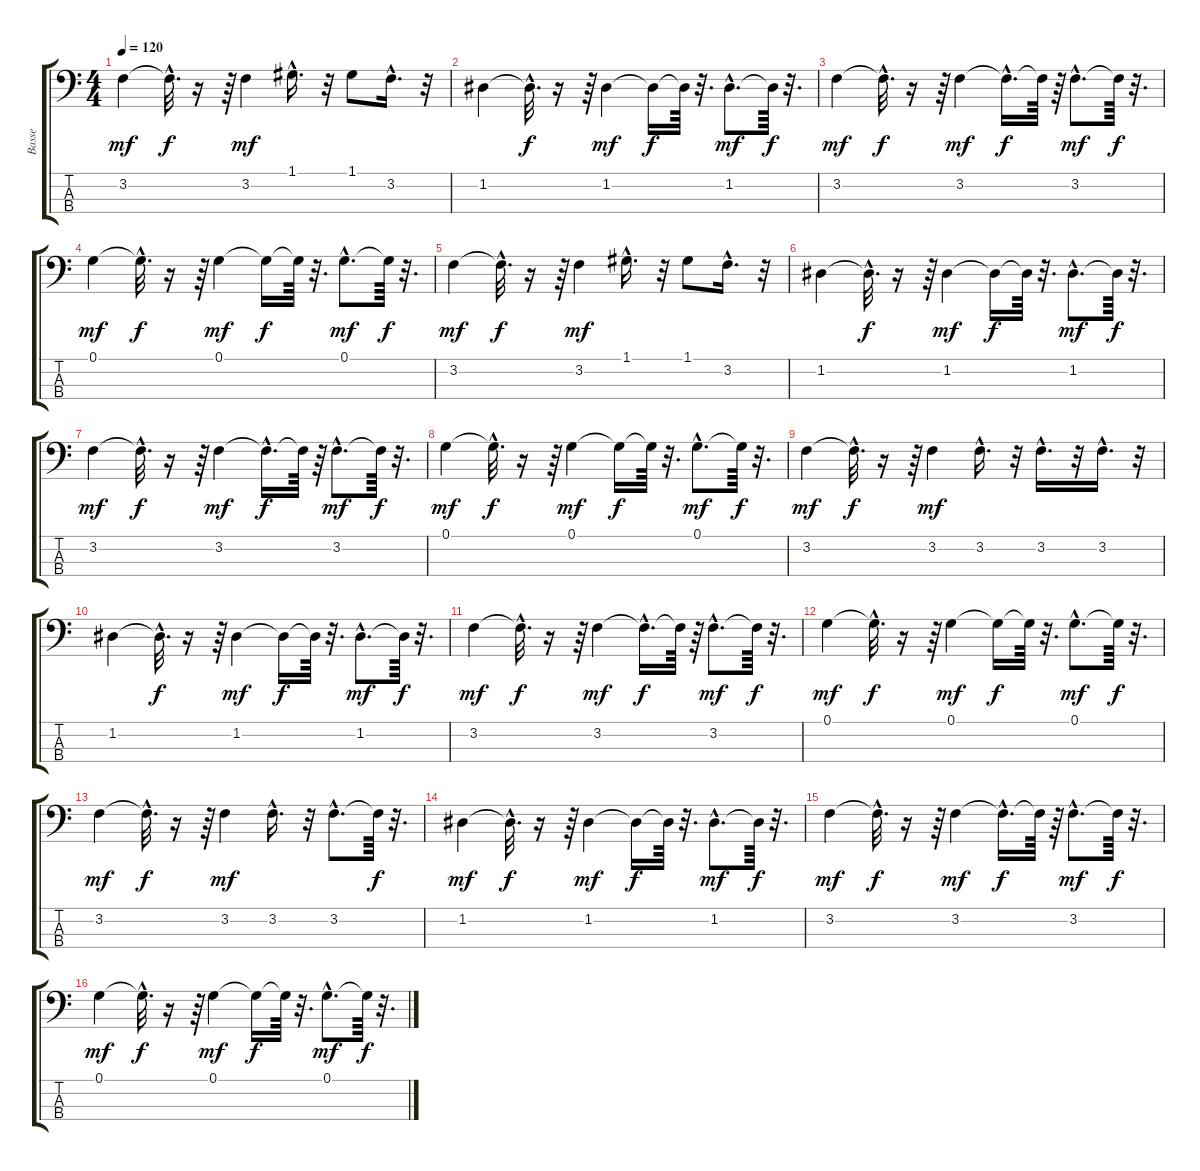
\track ("Basse" "Basse") {instrument acousticbass}
\staff {score tabs}
\tuning (G2 D2 A1 E1) {hide}
\ts (4 4)
\tempo 120
\clef f4
\ks c
3.2.4{dy mf} 3.2{hac t}.32{d dy f} r.16 r.64 3.2.4{dy mf} 1.1{hac}.16{d} r.32 1.1.8 3.2{hac}.16{d} r.32 |
1.2.4 1.2{hac t}.32{d dy f} r.16 r.64 1.2.4{dy mf} 1.2{t}.16{dy f} 1.2{t}.64 r.32{d} 1.2{hac}.8{d dy mf} 1.2{t}.64{dy f} r.32{d} |
3.2.4{dy mf} 3.2{hac t}.32{d dy f} r.16 r.64 3.2.4{dy mf} 3.2{hac t}.16{d dy f} 3.2{t}.64 r.64 3.2{hac}.8{d dy mf} 3.2{t}.64{dy f} r.32{d} |
0.1.4{dy mf} 0.1{hac t}.32{d dy f} r.16 r.64 0.1.4{dy mf} 0.1{t}.16{dy f} 0.1{t}.64 r.32{d} 0.1{hac}.8{d dy mf} 0.1{t}.64{dy f} r.32{d} |
3.2.4{dy mf} 3.2{hac t}.32{d dy f} r.16 r.64 3.2.4{dy mf} 1.1{hac}.16{d} r.32 1.1.8 3.2{hac}.16{d} r.32 |
1.2.4 1.2{hac t}.32{d dy f} r.16 r.64 1.2.4{dy mf} 1.2{t}.16{dy f} 1.2{t}.64 r.32{d} 1.2{hac}.8{d dy mf} 1.2{t}.64{dy f} r.32{d} |
3.2.4{dy mf} 3.2{hac t}.32{d dy f} r.16 r.64 3.2.4{dy mf} 3.2{hac t}.16{d dy f} 3.2{t}.64 r.64 3.2{hac}.8{d dy mf} 3.2{t}.64{dy f} r.32{d} |
0.1.4{dy mf} 0.1{hac t}.32{d dy f} r.16 r.64 0.1.4{dy mf} 0.1{t}.16{dy f} 0.1{t}.64 r.32{d} 0.1{hac}.8{d dy mf} 0.1{t}.64{dy f} r.32{d} |
3.2.4{dy mf} 3.2{hac t}.32{d dy f} r.16 r.64 3.2.4{dy mf} 3.2{hac}.16{d} r.32 3.2{hac}.16{d} r.32 3.2{hac}.16{d} r.32 |
1.2.4 1.2{hac t}.32{d dy f} r.16 r.64 1.2.4{dy mf} 1.2{t}.16{dy f} 1.2{t}.64 r.32{d} 1.2{hac}.8{d dy mf} 1.2{t}.64{dy f} r.32{d} |
3.2.4{dy mf} 3.2{hac t}.32{d dy f} r.16 r.64 3.2.4{dy mf} 3.2{hac t}.16{d dy f} 3.2{t}.64 r.64 3.2{hac}.8{d dy mf} 3.2{t}.64{dy f} r.32{d} |
0.1.4{dy mf} 0.1{hac t}.32{d dy f} r.16 r.64 0.1.4{dy mf} 0.1{t}.16{dy f} 0.1{t}.64 r.32{d} 0.1{hac}.8{d dy mf} 0.1{t}.64{dy f} r.32{d} |
3.2.4{dy mf} 3.2{hac t}.32{d dy f} r.16 r.64 3.2.4{dy mf} 3.2{hac}.16{d} r.32 3.2{hac}.8{d} 3.2{t}.64{dy f} r.32{d} |
1.2.4{dy mf} 1.2{hac t}.32{d dy f} r.16 r.64 1.2.4{dy mf} 1.2{t}.16{dy f} 1.2{t}.64 r.32{d} 1.2{hac}.8{d dy mf} 1.2{t}.64{dy f} r.32{d} |
3.2.4{dy mf} 3.2{hac t}.32{d dy f} r.16 r.64 3.2.4{dy mf} 3.2{hac t}.16{d dy f} 3.2{t}.64 r.64 3.2{hac}.8{d dy mf} 3.2{t}.64{dy f} r.32{d} |
0.1.4{dy mf} 0.1{hac t}.32{d dy f} r.16 r.64 0.1.4{dy mf} 0.1{t}.16{dy f} 0.1{t}.64 r.32{d} 0.1{hac}.8{d dy mf} 0.1{t}.64{dy f} r.32{d}
